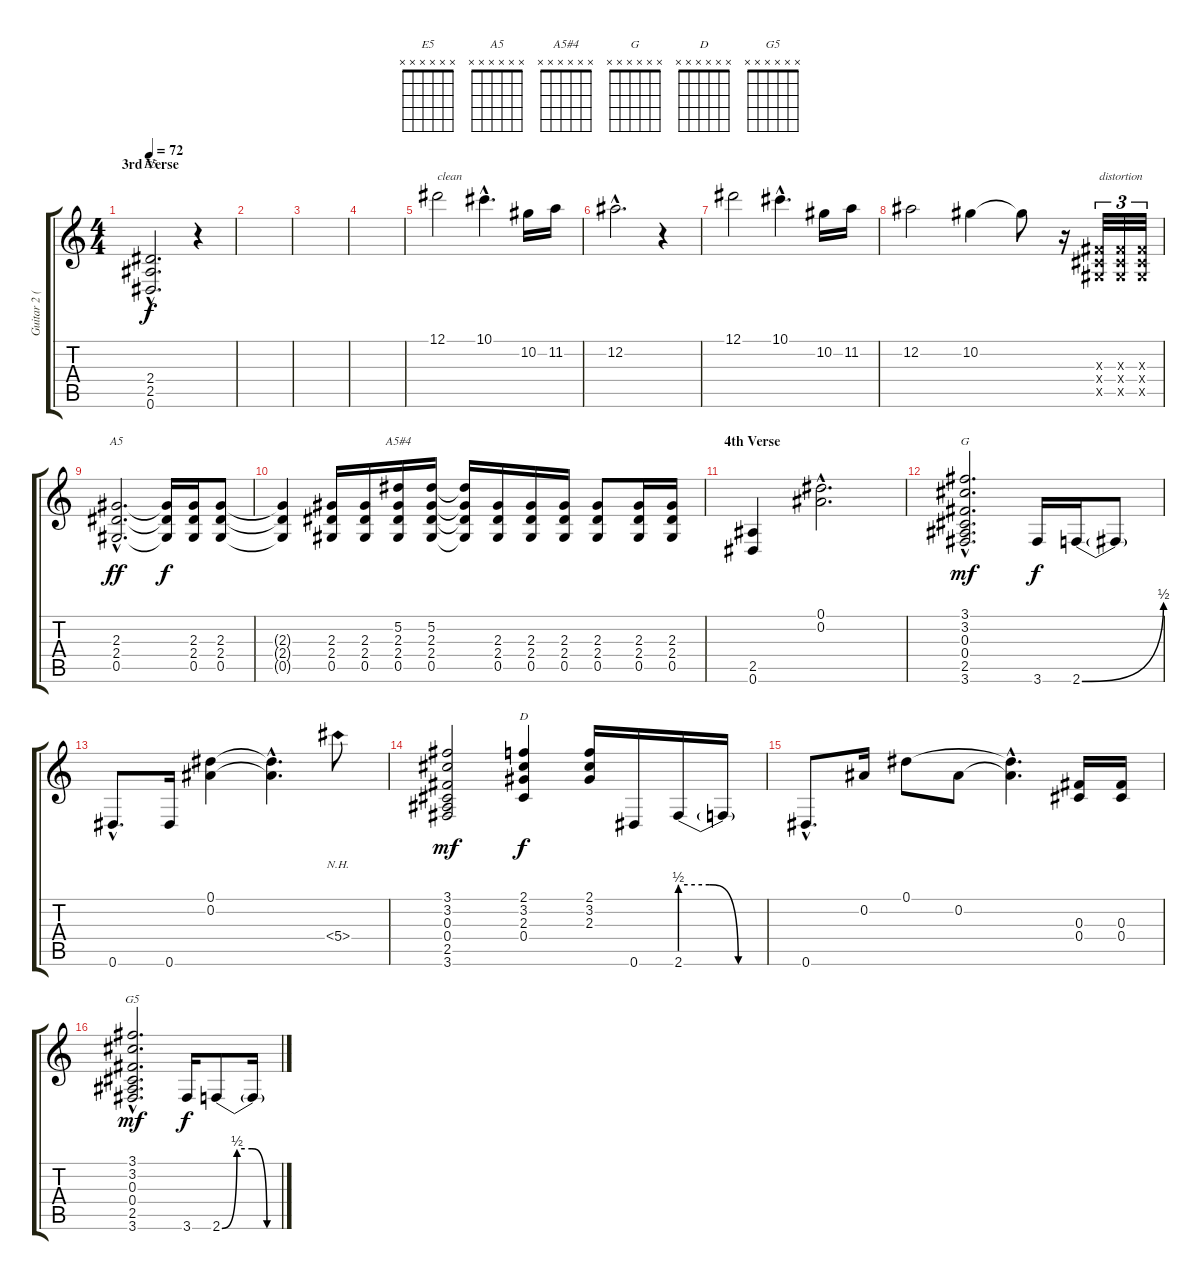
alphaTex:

\track ("Guitar 2 (Izzy)" "Guitar 2 (") {instrument overdrivenguitar}
\staff {score tabs}
\tuning (Eb4 Bb3 Gb3 Db3 Ab2 Eb2) {hide}
\chord ("E5" x x x x x x) {firstfret 0}
\chord ("A5" x x x x x x) {firstfret 0}
\chord ("A5#4" x x x x x x) {firstfret 0}
\chord ("G" x x x x x x) {firstfret 0}
\chord ("D" x x x x x x) {firstfret 0}
\chord ("G5" x x x x x x) {firstfret 0}
\ts (4 4)
\section ("" "3rd Verse")
\tempo 72
\clef g2
\ks c
(2.4{hac} 2.5{hac} 0.6{hac}).2{d ch "E5" dy f volume 0} r.4 |
|
|
|
12.1.2{txt "clean" volume 13 instrument electricguitarjazz} 10.1{hac}.4{d} 10.2.16 11.2.16 |
12.2{hac}.2{d} r.4 |
12.1.2 10.1{hac}.4{d} 10.2.16 11.2.16 |
12.2.2 10.2.4 10.2{t}.8 r.16 (0.3{x} 0.4{x} 0.5{x}).32{tu (3 2) txt "distortion" instrument overdrivenguitar} (0.3{x} 0.4{x} 0.5{x}).32{tu (3 2)} (0.3{x} 0.4{x} 0.5{x}).32{tu (3 2)} |
(2.3{hac} 2.4{hac} 0.5{hac}).2{d ch "A5" dy ff} (2.3{t} 2.4{t} 0.5{t}).16{dy f} (2.3 2.4 0.5).16 (2.3 2.4 0.5).8 |
(2.3{t} 2.4{t} 0.5{t}).4 (2.3 2.4 0.5).16 (2.3 2.4 0.5).16 (5.2 2.3 2.4 0.5).16{ch "A5#4"} (5.2 2.3 2.4 0.5).16 (5.2{t} 2.3{t} 2.4{t} 0.5{t}).16 (2.3 2.4 0.5).16 (2.3 2.4 0.5).16 (2.3 2.4 0.5).16 (2.3 2.4 0.5).8 (2.3 2.4 0.5).16 (2.3 2.4 0.5).16 |
\section ("" "4th Verse")
(2.5 0.6).4 (0.1{hac} 0.2{hac}).2{d} |
(3.1{hac} 3.2{hac} 0.3{hac} 0.4{hac} 2.5{hac} 3.6{hac}).2{d ch "G" dy mf} 3.6.16{dy f} 2.6{be (bend 0 0 60 2)}.16 2.6{t}.8 |
0.6{hac}.8{d} 0.6.16 (0.1 0.2).4 (0.1{hac t} 0.2{hac t}).4{d} 5.4{nh}.8 |
(3.1 3.2 0.3 0.4 2.5 3.6).2{dy mf} (2.1 3.2 2.3 0.4).4{ch "D" dy f} (2.1 3.2 2.3).16 0.6.16 2.6{be (custom 0 2 20 2 40 0 60 0)}.16 2.6{t}.16 |
0.6{hac}.8{d} 0.2.16 0.1.8 0.2.8 (0.1{hac t} 0.2{hac t}).4{d} (0.3 0.4).16 (0.3 0.4).16 |
(3.1{hac} 3.2{hac} 0.3{hac} 0.4{hac} 2.5{hac} 3.6{hac}).2{d ch "G5" dy mf} 3.6.16{dy f} 2.6{be (custom 0 0 15 2 30 2 45 0 60 0)}.8 2.6{t}.16
